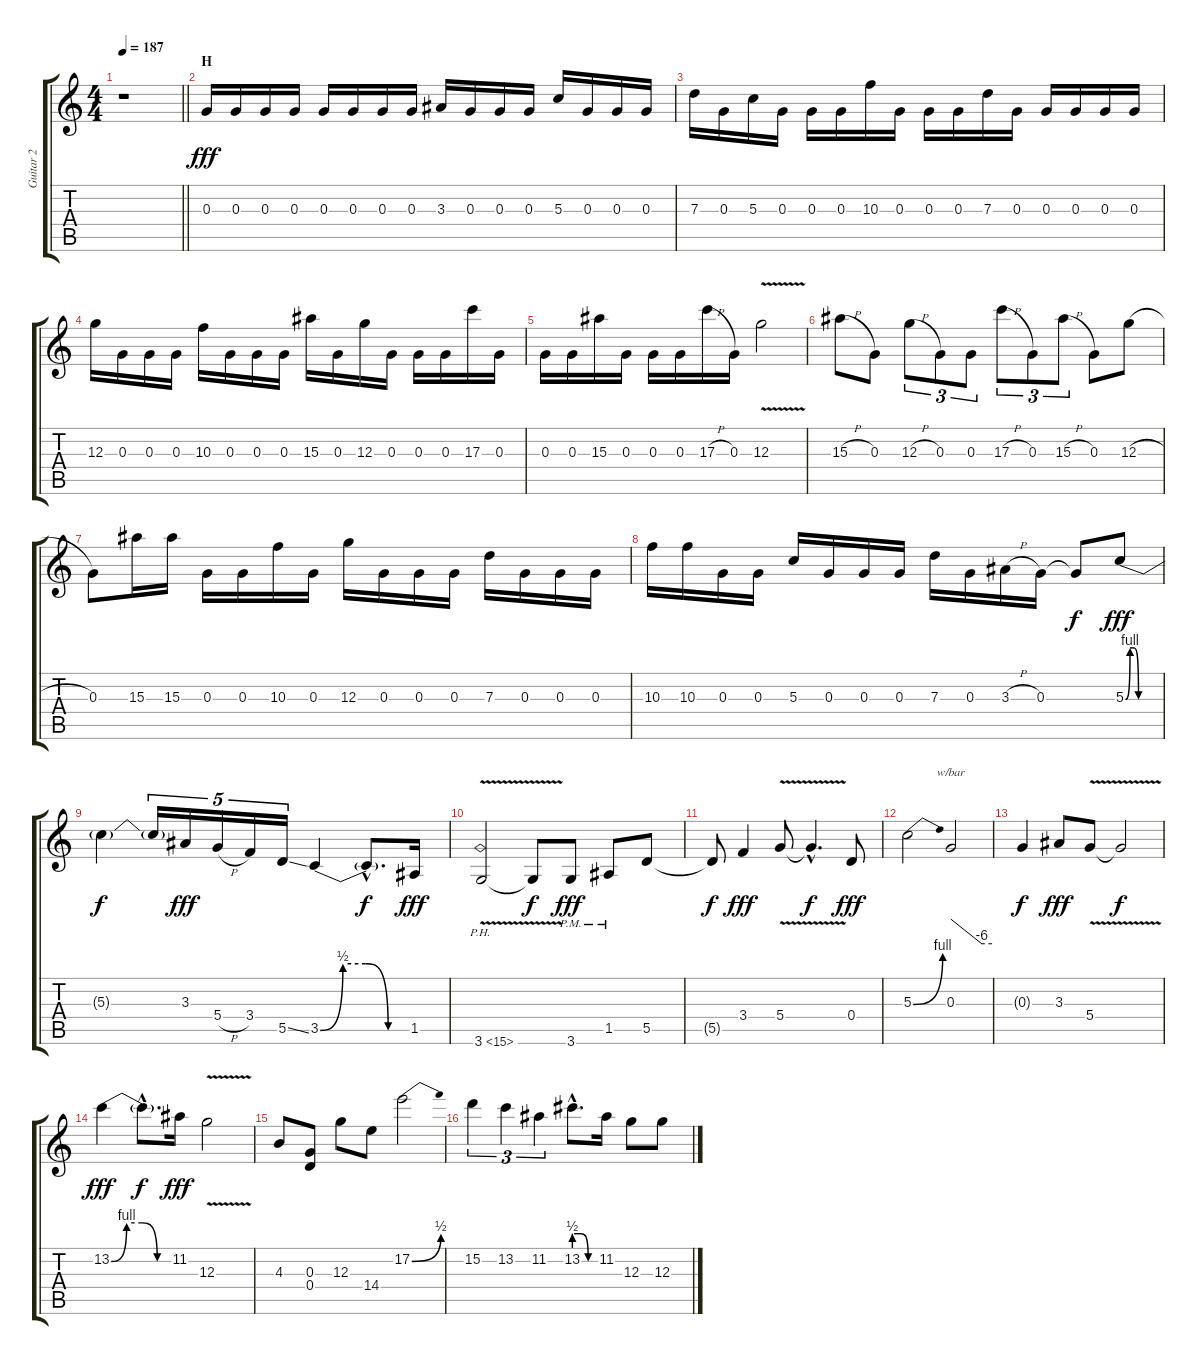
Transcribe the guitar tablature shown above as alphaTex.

\track ("Guitar 2" "Guitar 2") {instrument distortionguitar}
\staff {score tabs}
\tuning (E4 B3 G3 D3 A2 E2) {hide}
\ts (4 4)
\tempo 187
\clef g2
\barLineRight lightlight
\ks c
r.1{dy fff} |
\section ("" "H")
0.3.16 0.3.16 0.3.16 0.3.16 0.3.16 0.3.16 0.3.16 0.3.16 3.3.16 0.3.16 0.3.16 0.3.16 5.3.16 0.3.16 0.3.16 0.3.16 |
7.3.16 0.3.16 5.3.16 0.3.16 0.3.16 0.3.16 10.3.16 0.3.16 0.3.16 0.3.16 7.3.16 0.3.16 0.3.16 0.3.16 0.3.16 0.3.16 |
12.3.16 0.3.16 0.3.16 0.3.16 10.3.16 0.3.16 0.3.16 0.3.16 15.3.16 0.3.16 12.3.16 0.3.16 0.3.16 0.3.16 17.3.16 0.3.16 |
0.3.16 0.3.16 15.3.16 0.3.16 0.3.16 0.3.16 17.3{h}.16 0.3.16 12.3{v}.2 |
15.3{h}.8 0.3.8 12.3{h}.8{tu (3 2)} 0.3.8{tu (3 2)} 0.3.8{tu (3 2)} 17.3{h}.8{tu (3 2)} 0.3.8{tu (3 2)} 15.3{h}.8{tu (3 2)} 0.3.8 12.3{h}.8 |
0.3.8 15.3.16 15.3.16 0.3.16 0.3.16 10.3.16 0.3.16 12.3.16 0.3.16 0.3.16 0.3.16 7.3.16 0.3.16 0.3.16 0.3.16 |
10.3.16 10.3.16 0.3.16 0.3.16 5.3.16 0.3.16 0.3.16 0.3.16 7.3.16 0.3.16 3.3{h}.16 0.3.16 0.3{t}.8{dy f} 5.3{be (custom 0 0 8 4 15 4 23 0 60 0)}.8{dy fff} |
5.3{t}.4{dy f} 5.3{t}.16{tu (5 4)} 3.3.16{tu (5 4) dy fff} 5.4{h}.16{tu (5 4)} 3.4.16{tu (5 4)} 5.5{ss}.16{tu (5 4)} 3.5{be (custom 0 0 15 2 30 2 45 0 60 0)}.4 3.5{hac t}.8{d dy f} 1.5.16{dy fff} |
3.6{ph 12 v}.2 3.6{t}.8{dy f} 3.6{pm}.8{dy fff} 1.5{pm}.8 5.5.8 |
5.5{t}.8{dy f} 3.4.4{dy fff} 5.4{v}.8 5.4{hac t}.4{d dy f} 0.4.8{dy fff} |
5.3{be (bend 0 0 60 4)}.2 0.3.2{tbe (custom default 0 0 45 -24 60 -24)} |
0.3{t}.4{dy f} 3.3.8{dy fff} 5.4{v}.8 5.4{t}.2{dy f} |
13.2{be (custom 0 0 15 4 30 4 45 0 60 0)}.4{dy fff} 13.2{hac t}.8{d dy f} 11.2.16{dy fff} 12.3{v}.2 |
4.3.8 (0.3 0.4).8 12.3.8 14.4.8 17.2{be (bend 0 0 60 2)}.2 |
15.2.4{tu (3 2)} 13.2.4{tu (3 2)} 11.2.4{tu (3 2)} 13.2{be (custom 0 2 20 2 40 0 60 0) hac}.8{d} 11.2.16 12.3.8 12.3{h}.8
